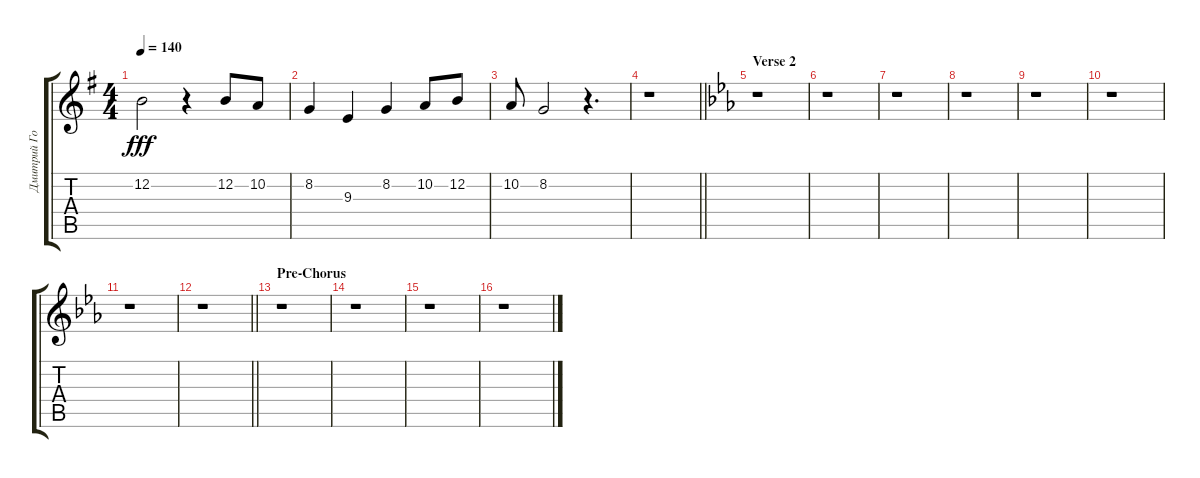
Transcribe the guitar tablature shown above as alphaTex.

\track ("Дмитрий Голяшев (Бэк-Вокал)" "Дмитрий Го") {instrument baritonesax}
\staff {score tabs}
\tuning (E4 B3 G3 D3 A2 E2) {hide}
\ts (4 4)
\tempo 140
\clef g2
\ks g
12.2{t}.2{dy fff} r.4 12.2.8 10.2.8 |
8.2.4 9.3.4 8.2.4 10.2.8 12.2.8 |
10.2.8 8.2.2 r.4{d} |
\barLineRight lightlight
r.1 |
\section ("" "Verse 2")
\ks eb
r.1 |
r.1 |
r.1 |
r.1 |
r.1 |
r.1 |
r.1 |
\barLineRight lightlight
r.1 |
\section ("" "Pre-Chorus")
r.1 |
r.1 |
r.1 |
r.1
